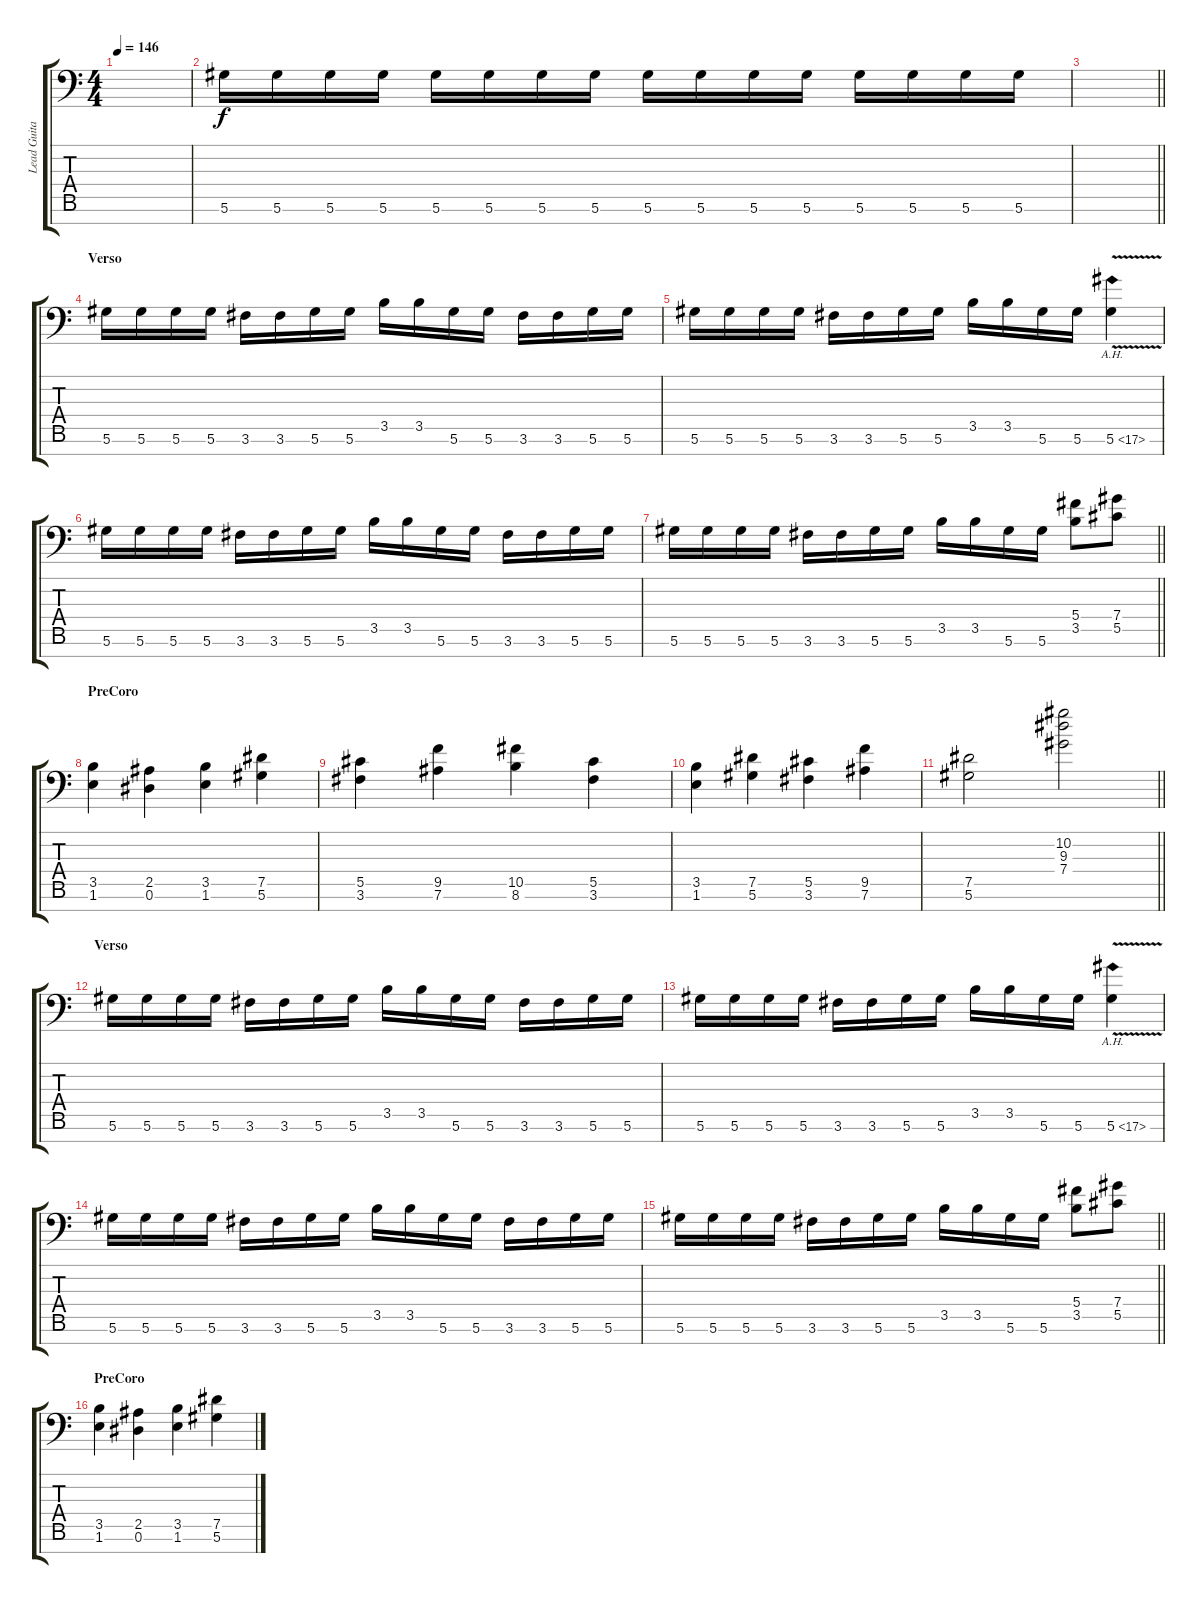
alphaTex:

\track ("Lead Guitar " "Lead Guita") {instrument distortionguitar}
\staff {score tabs}
\tuning (Eb4 Bb3 Gb3 Db3 Ab2 Eb2 Bb1) {hide}
\ts (4 4)
\tempo 146
\clef f4
\ks c
|
5.6.16 5.6.16 5.6.16 5.6.16 5.6.16 5.6.16 5.6.16 5.6.16 5.6.16 5.6.16 5.6.16 5.6.16 5.6.16 5.6.16 5.6.16 5.6.16 |
\barLineRight lightlight
|
\section ("" "Verso")
5.6.16 5.6.16 5.6.16 5.6.16 3.6.16 3.6.16 5.6.16 5.6.16 3.5.16 3.5.16 5.6.16 5.6.16 3.6.16 3.6.16 5.6.16 5.6.16 |
5.6.16 5.6.16 5.6.16 5.6.16 3.6.16 3.6.16 5.6.16 5.6.16 3.5.16 3.5.16 5.6.16 5.6.16 5.6{ah 12 v}.4 |
5.6.16 5.6.16 5.6.16 5.6.16 3.6.16 3.6.16 5.6.16 5.6.16 3.5.16 3.5.16 5.6.16 5.6.16 3.6.16 3.6.16 5.6.16 5.6.16 |
\barLineRight lightlight
5.6.16 5.6.16 5.6.16 5.6.16 3.6.16 3.6.16 5.6.16 5.6.16 3.5.16 3.5.16 5.6.16 5.6.16 (5.4 3.5).8 (7.4 5.5).8 |
\section ("" "PreCoro")
(3.5 1.6).4 (2.5 0.6).4 (3.5 1.6).4 (7.5 5.6).4 |
(5.5 3.6).4 (9.5 7.6).4 (10.5 8.6).4 (5.5 3.6).4 |
(3.5 1.6).4 (7.5 5.6).4 (5.5 3.6).4 (9.5 7.6).4 |
\barLineRight lightlight
(7.5 5.6).2 (10.2 9.3 7.4).2 |
\section ("" "Verso")
5.6.16 5.6.16 5.6.16 5.6.16 3.6.16 3.6.16 5.6.16 5.6.16 3.5.16 3.5.16 5.6.16 5.6.16 3.6.16 3.6.16 5.6.16 5.6.16 |
5.6.16 5.6.16 5.6.16 5.6.16 3.6.16 3.6.16 5.6.16 5.6.16 3.5.16 3.5.16 5.6.16 5.6.16 5.6{ah 12 v}.4 |
5.6.16 5.6.16 5.6.16 5.6.16 3.6.16 3.6.16 5.6.16 5.6.16 3.5.16 3.5.16 5.6.16 5.6.16 3.6.16 3.6.16 5.6.16 5.6.16 |
\barLineRight lightlight
5.6.16 5.6.16 5.6.16 5.6.16 3.6.16 3.6.16 5.6.16 5.6.16 3.5.16 3.5.16 5.6.16 5.6.16 (5.4 3.5).8 (7.4 5.5).8 |
\section ("" "PreCoro")
(3.5 1.6).4 (2.5 0.6).4 (3.5 1.6).4 (7.5 5.6).4
